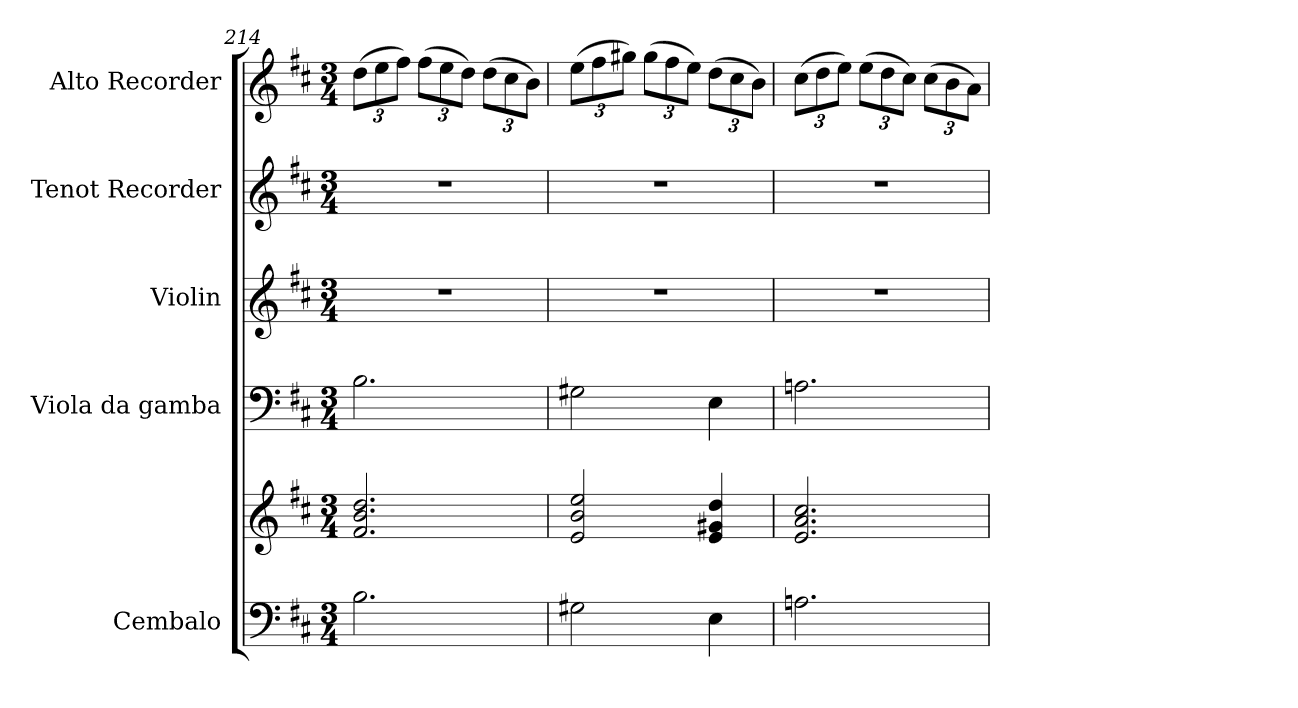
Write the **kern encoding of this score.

**kern	**kern	**kern	**kern	**kern	**kern
*part5	*part5	*part4	*part3	*part2	*part1
*staff6	*staff5	*staff4	*staff3	*staff2	*staff1
*I"Cembalo	*	*I"Viola da gamba	*I"Violin	*I"Tenot Recorder	*I"Alto Recorder
*	*	*I'Vla. d. g.	*I'Vln.	*I'T. Rec.	*I'A. Rec
*clefF4	*clefG2	*clefF4	*clefG2	*clefG2	*clefG2
*k[f#c#]	*k[f#c#]	*k[f#c#]	*k[f#c#]	*k[f#c#]	*k[f#c#]
*M3/4	*M3/4	*M3/4	*M3/4	*M3/4	*M3/4
*	*	*	*	*	*Xbrackettup
=214	=214	=214	=214	=214	=214
2.B\	2.f#/ 2.b/ 2.dd/	2.B\	2.r	2.r	(12dd\L
.	.	.	.	.	12ee\
.	.	.	.	.	12ff#\J)
.	.	.	.	.	(12ff#\L
.	.	.	.	.	12ee\
.	.	.	.	.	12dd\J)
.	.	.	.	.	(12dd\L
.	.	.	.	.	12cc#\
.	.	.	.	.	12b\J)
=215	=215	=215	=215	=215	=215
2G#X\	2e/ 2b/ 2ee/	2G#X\	2.r	2.r	(12ee\L
.	.	.	.	.	12ff#\
.	.	.	.	.	12gg#X\J)
.	.	.	.	.	(12gg#\L
.	.	.	.	.	12ff#\
.	.	.	.	.	12ee\J)
4E\	4e/ 4g#X/ 4dd/	4E\	.	.	(12dd\L
.	.	.	.	.	12cc#\
.	.	.	.	.	12b\J)
=216	=216	=216	=216	=216	=216
2.An\	2.e/ 2.a/ 2.cc#/	2.An\	2.r	2.r	(12cc#\L
.	.	.	.	.	12dd\
.	.	.	.	.	12ee\J)
.	.	.	.	.	(12ee\L
.	.	.	.	.	12dd\
.	.	.	.	.	12cc#\J)
.	.	.	.	.	(12cc#\L
.	.	.	.	.	12b\
.	.	.	.	.	12a\J)
=	=	=	=	=	=
*-	*-	*-	*-	*-	*-
